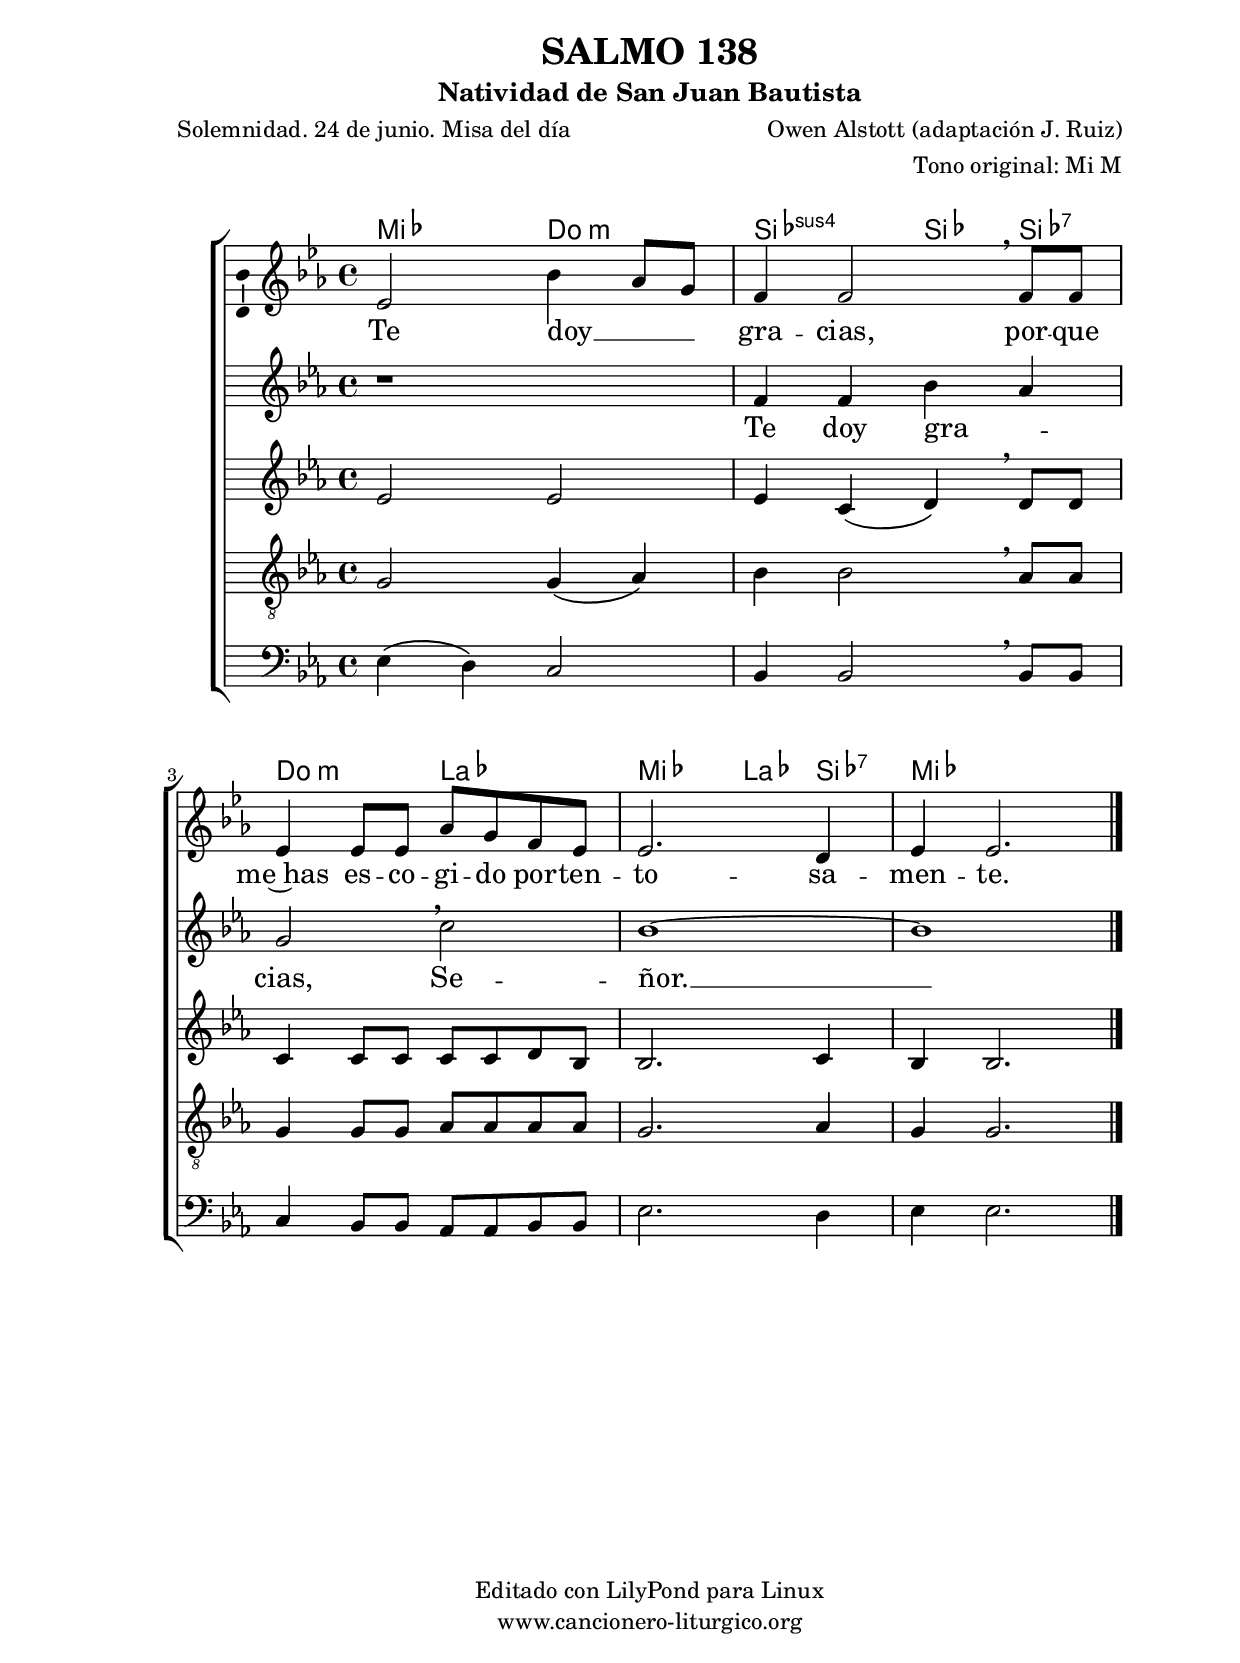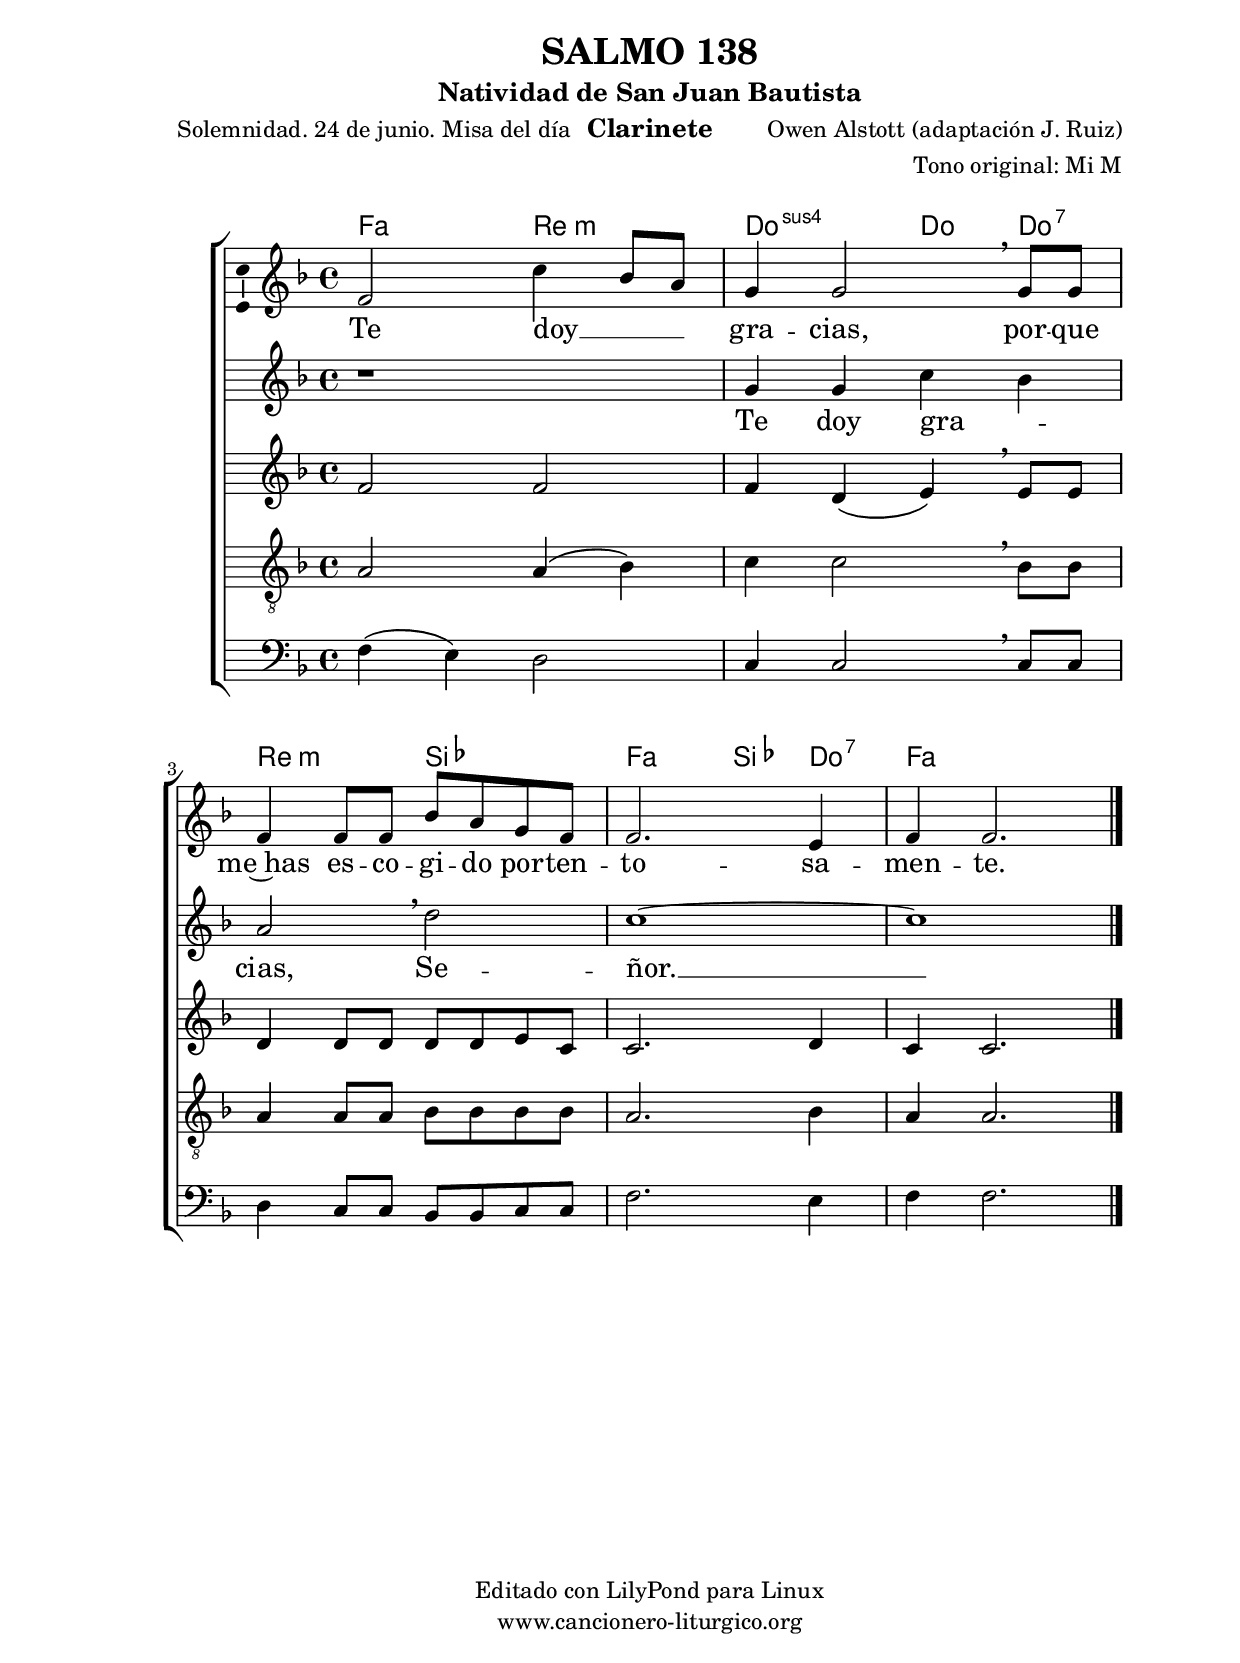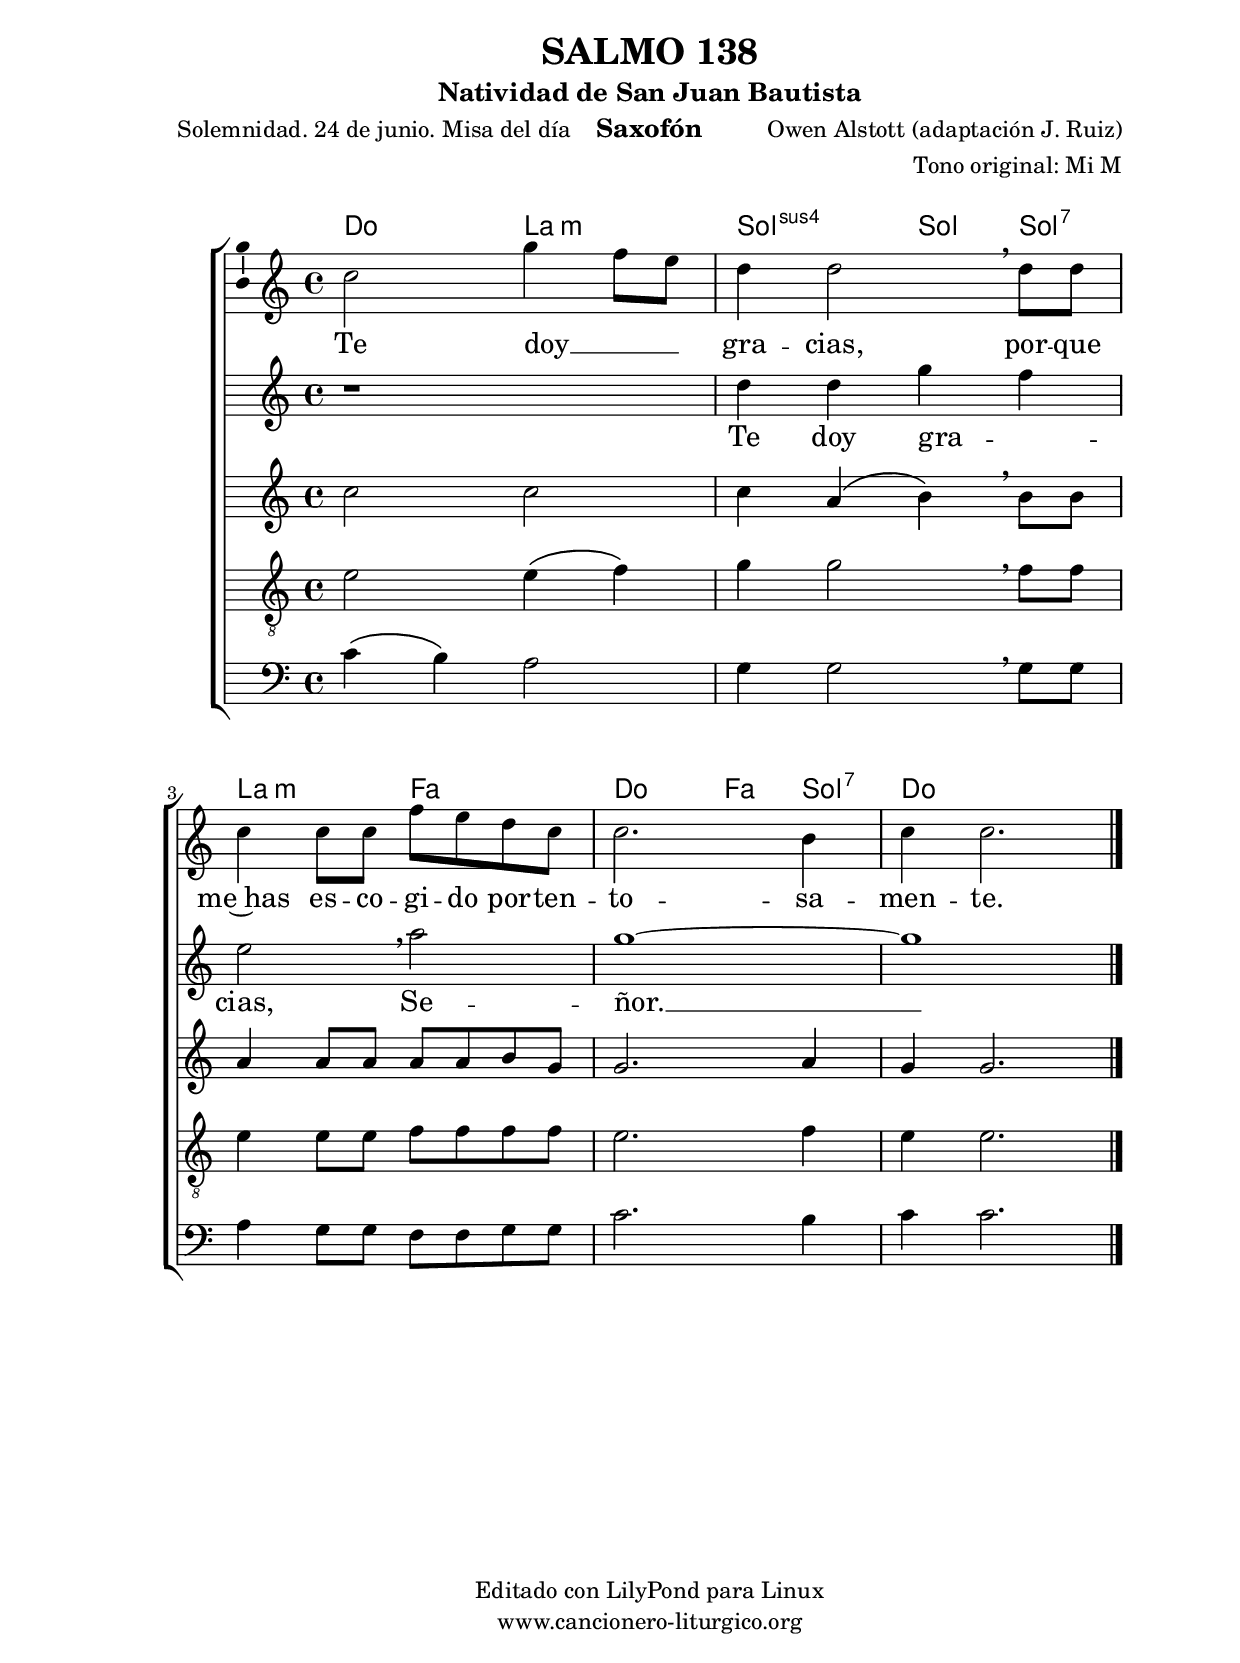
%
%para convertir .midi en .wav:
%timidity filename.midi -Ow -o finename.wav
%
%
%Para convertir de .wav a .mp3:
%lame -h -m j filename.wav
%
%
%para escuchar el midi:
%timidity nombrefichero.midi
%


%versión de lilypond para la que se ha escrito esta partitura:
\version "2.16.0"

	%Tamaño papel
	#(set-default-paper-size "a4")
	%Tamaño partitura
	#(set-global-staff-size 20)
	%No responde al pulsar sobre una nota
	#(ly:set-option 'point-and-click #f)

%parámetros del encabezamiento:
\header {
	title = "SALMO 138"
	subtitle = "Natividad de San Juan Bautista"
	composer = "Owen Alstott (adaptación J. Ruiz)"
	poet = "Solemnidad. 24 de junio. Misa del día"
	meter = ""
	arranger = "Tono original: Mi M"
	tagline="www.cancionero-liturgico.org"
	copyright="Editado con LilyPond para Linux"
	}

%parámetros asociados al papel:
\paper  {
	oddHeaderMarkup = \markup {\fill-line { \on-the-fly #not-first-page \fromproperty #'header:title \on-the-fly #not-first-page \fromproperty #'header:composer }}
	evenHeaderMarkup = \markup {\fill-line { \fromproperty #'header:composer \fromproperty #'header:title }}
	#(set-paper-size "a4")
	print-page-number = ##f
	first-page-number = 1
	print-first-page-number = ##f
%	head-separation = 3.0 \cm
	top-margin = 2.0 \cm
	bottom-margin = 0.5\cm
%%%	bottom-margin = -1.0\cm
	left-margin = 3.0 \cm
	line-width = 16.0 \cm 
	indent = 8\mm
	interscoreline = 2.\mm
	between-system-space = 15\mm
%	para que las partituras no llenen la hoja:
	ragged-bottom = ##t
%	idem para la última hoja:
	ragged-last-bottom = ##f
%	para que las partituras llenen el ancho del papel:
	ragged-last = ##f
	after-title-space = 2.5 \cm
%page-count=1
%system-count=8

	%Flexible Vertical Spacing
%	markup-markup-spacing =
%	#'((basic-distance . 15) (minimum-distance . 15) (padding . 3))
	markup-system-spacing =
	#'((basic-distance . 15) (minimum-distance . 15) (padding . 3))
	system-system-spacing =
	#'((basic-distance . 15) (minimum-distance . 15) (padding . 3))
	score-system-spacing =
	#'((basic-distance . 15) (minimum-distance . 15) (padding . 5))
%	top-system-spacing = % header
%	#'((basic-distance . 8) (minimum-distance . 0) (padding . 3))
%	top-markup-spacing =
%	#'((basic-distance . 20) (minimum-distance . 20) (padding . 3))
	last-bottom-spacing = % footer
	#'((basic-distance . 5) (minimum-distance . 5) (padding . 3))
%	score-markup-spacing =
%	#'((basic-distance . 16) (minimum-distance . 13) (padding . 3))

	}


%parámetros que afectan a toda la partitura:
global =  {
	%clave de sol (G):
	\clef G
	%armadura:
	\transpose e ees
	\key e \major
	\tempo 4=100
	\set Score.tempoHideNote = ##t
	}


acordes = {
	\italianChords
	\chordmode {
	\transpose e ees
{
e2 cis:m b:sus4 b4 b:7 cis2:m a e2 a4 b:7 e1
	}
	}
}


melodia = 
	\transpose e ees
{
	\relative c'{
	\time 4/4

e2 b'4 a8 gis
fis4 fis2 \breathe fis8 fis
e4 e8 e a gis fis e
e2. dis4
e4 e2.

	\bar "|."
	}
	}


melodiadisc = 
	\transpose e ees
{
	\relative c'{
	\time 4/4

r1
fis4 fis b a
gis2 \breathe cis
b1~
b1

	\bar "|."
	}
	}

melodiados = 
	\transpose e ees
{
	\relative c'{
	\time 4/4

e2 e2
e4 cis \(dis\) \breathe dis8 dis
cis4 cis8 cis cis cis dis b
b2. cis4
b4 b2.

	\bar "|."
	}
	}


melodiatres = 
	\transpose e ees
{
	\relative c'{

%clave de fa (F):
%\clef F
\clef "G_8"

	\time 4/4

gis2 gis4 \(a\)
b4 b2 \breathe a8 a
gis4 gis8 gis a a a a
gis2. a4
gis4 gis2.

	\bar "|."
	}
	}

melodiacuatro = 
	\transpose e ees
{

	\relative c{

%clave de fa (F):
\clef F

	\time 4/4

e4 \(dis\) cis2
b4 b2 \breathe b8 b
cis4 b8 b a a b b
e2. dis4
e4 e2.

	\bar "|."
	}
	}


texto = \lyricmode {
Te doy __ _ _ gra -- cias,
por -- que me~has es -- co -- gi -- do por -- ten -- to -- sa -- men -- te.
	}

textodisc = \lyricmode {
Te doy gra -- _ cias, Se -- ñor. __
	}


acordesStaff = \context ChordNames = acordesStaff <<
	\set chordChanges = ##t
	\acordes
	>>


vozStaff = \context Voice = vozStaff
\with {\consists "Ambitus_engraver"}
<<
%	\set Staff.instrumentName = ""
%	\set Staff.shortInstrumentName = ""
%	\set Staff.midiInstrument = #"clarinet"
%	\set Staff.midiInstrument = #"cello"
%	\set Staff.midiInstrument = #"flute"
	\set Staff.midiInstrument = #"electric guitar (jazz)"
%	\set Staff.midiInstrument = #"english horn"
%	\set Staff.midiInstrument = #"violin"
%	\set Staff.midiInstrument = #"glockenspiel"
	\set Staff.midiMinimumVolume = #0.7
	\set Staff.midiMaximumVolume = #0.9
	\global
	\melodia
	>>

vozdiscStaff = \context Voice = vozdiscStaff
<<
%	\set Staff.instrumentName = "Saxofón"
%	\set Staff.shortInstrumentName = "S"
	\override Staff.StaffSymbol #'staff-space = #(magstep -0.35)
	\set Staff.midiInstrument = #"violin"
	\set Staff.midiMinimumVolume = #0.4
	\set Staff.midiMaximumVolume = #0.5
%Cambio tono para saxofón (DESDE tono de clarinete)
%El segundo comando escribe la partitura en el tono del saxofón
%El primer comando hace que el fichero midi, a pesar de lo anterior, suene en el mismo tono que el resto de la partitura
%%%%%\transposition f'
%%%%%\transpose d a,
{
	\global
	\melodiadisc
}
	>>

vozdosStaff = \context Voice = vozdosStaff
<<
%	\set Staff.instrumentName = "Clarinete 1"
%	\set Staff.shortInstrumentName = "C1"
	\override Staff.StaffSymbol #'staff-space = #(magstep -0.35)
	\set Staff.midiInstrument = #"english horn"
	\set Staff.midiMinimumVolume = #0.4
	\set Staff.midiMaximumVolume = #0.5
	\global
	\melodiados
	>>

voztresStaff = \context Voice = voztresStaff
<<
%	\set Staff.instrumentName = "Clarinete 2"
%	\set Staff.shortInstrumentName = "C2"
	\override Staff.StaffSymbol #'staff-space = #(magstep -0.35)
	\set Staff.midiInstrument = #"violin"
	\set Staff.midiMinimumVolume = #0.4
	\set Staff.midiMaximumVolume = #0.5
	\global
	\melodiatres
	>>

vozcuatroStaff = \context Voice = vozcuatroStaff
<<
%	\set Staff.instrumentName = "Bajo"
%	\set Staff.shortInstrumentName = "B"
	\override Staff.StaffSymbol #'staff-space = #(magstep -0.35)
	\set Staff.midiInstrument = #"electric bass (finger)"
	\set Staff.midiMinimumVolume = #0.9
	\set Staff.midiMaximumVolume = #0.9
	\global
	\relative c' \melodiacuatro
	>>

textoStaff = \context Lyrics = textoStaff <<
	\lyricsto vozStaff \texto
	>>

textodiscStaff = \context Lyrics = textodiscStaff <<
	\lyricsto vozdiscStaff \textodisc
	>>


\book {
	\score {
		\context ChoirStaff {
%			\override StaffGroup.SystemStartBracket #'collapse-height = #1
%			\override Score.SystemStartBar #'collapse-height = #1
			<<
			\acordesStaff
			\vozStaff
			\textoStaff
			\vozdiscStaff
			\textodiscStaff
			\vozdosStaff
			\voztresStaff
			\vozcuatroStaff
			>>
			}
		\layout {
	    		\context {
				\Lyrics
				\override LyricText #'font-size = #2
				}
	   		 \context {
				\Score
				%fontSize = #3
				\override StaffSymbol #'staff-space = #(magstep +3)
				%\override Beam #'thickness = #0.55
				%\override SpacingSpanner #'spacing-increment = #1.0
				%\override Slur #'height-limit = #1.5
				}
			}
		}
	\score {
		\unfoldRepeats
		\context ChoirStaff {
			<<
			\acordesStaff
			\vozStaff
			\vozdiscStaff
			\vozdosStaff
			\voztresStaff
			\vozcuatroStaff
			>>
			}
		\midi {
	  		\context {
	  			\Score
				tempoWholesPerMinute = #(ly:make-moment 70 4)
				}
			}
		}
	}

%Partitura para clarinete
#(define output-suffix "C")
\book {
	\header{
		instrument = "Clarinete"
		}
	\score {
		\context ChoirStaff {
%			\override StaffGroup.SystemStartBracket #'collapse-height = #1
%			\override Score.SystemStartBar #'collapse-height = #1
\transpose c d
			<<
			\acordesStaff
			\vozStaff
			\textoStaff
			\vozdiscStaff
			\textodiscStaff
			\vozdosStaff
			\voztresStaff
			\vozcuatroStaff
			>>
			}
		\layout {
	    		\context {
				\Lyrics
				\override LyricText #'font-size = #2
				}
	   		 \context {
				\Score
				%fontSize = #3
				\override StaffSymbol #'staff-space = #(magstep +3)
				%\override Beam #'thickness = #0.55
				%\override SpacingSpanner #'spacing-increment = #1.0
				%\override Slur #'height-limit = #1.5
				}
			}
		}
	}

%Partitura para saxofón
#(define output-suffix "S")
\book {
	\header{
		instrument = "Saxofón"
		}
	\score {
		\context ChoirStaff {
%			\override StaffGroup.SystemStartBracket #'collapse-height = #1
%			\override Score.SystemStartBar #'collapse-height = #1
\transpose c a
			<<
			\acordesStaff
			\vozStaff
			\textoStaff
			\vozdiscStaff
			\textodiscStaff
			\vozdosStaff
			\voztresStaff
			\vozcuatroStaff
			>>
			}
		\layout {
	    		\context {
				\Lyrics
				\override LyricText #'font-size = #2
				}
	   		 \context {
				\Score
				%fontSize = #3
				\override StaffSymbol #'staff-space = #(magstep +3)
				%\override Beam #'thickness = #0.55
				%\override SpacingSpanner #'spacing-increment = #1.0
				%\override Slur #'height-limit = #1.5
				}
			}
		}
	}

